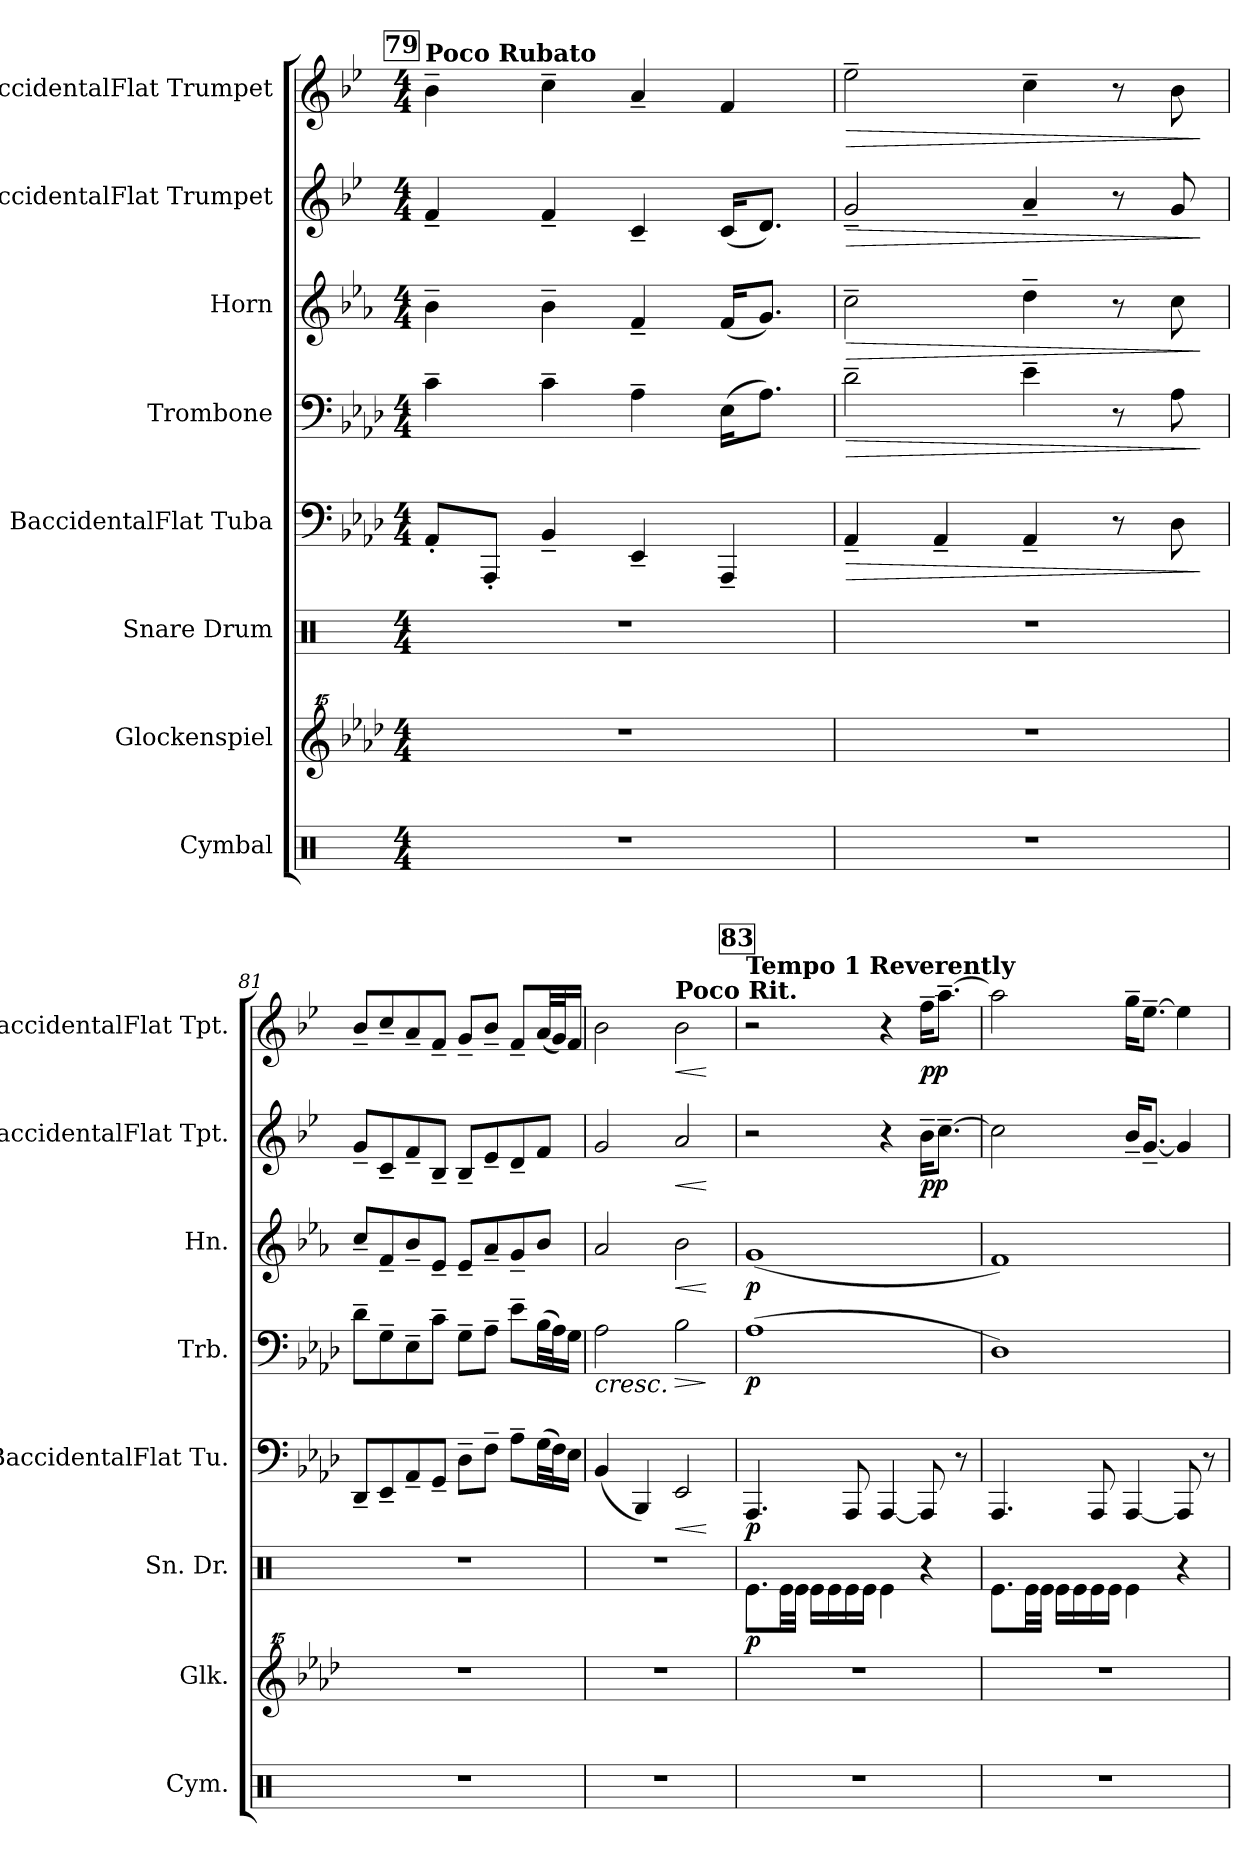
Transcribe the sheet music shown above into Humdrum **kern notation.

**kern	**kern	**kern	**dynam	**kern	**dynam	**kern	**dynam	**kern	**dynam	**kern	**dynam	**kern	**dynam
*part8	*part7	*part6	*part6	*part5	*part5	*part4	*part4	*part3	*part3	*part2	*part2	*part1	*part1
*staff8	*staff7	*staff6	*staff6	*staff5	*staff5	*staff4	*staff4	*staff3	*staff3	*staff2	*staff2	*staff1	*staff1
*I"Cymbal	*I"Glockenspiel	*I"Snare Drum	*	*I"BaccidentalFlat Tuba	*	*I"Trombone	*	*I"Horn	*	*I"BaccidentalFlat Trumpet	*	*I"BaccidentalFlat Trumpet	*
*I'Cym.	*I'Glk.	*I'Sn. Dr.	*	*I'BaccidentalFlat Tu.	*	*I'Trb.	*	*I'Hn.	*	*I'BaccidentalFlat Tpt.	*	*I'BaccidentalFlat Tpt.	*
*clefX	*clefG^^2	*clefX	*	*clefF4	*	*clefF4	*	*clefG2	*	*clefG2	*	*clefG2	*
*	*	*	*	*	*	*	*	*ITrd4c7	*	*ITrd1c2	*	*ITrd1c2	*
*k[]	*k[b-e-a-d-]	*k[]	*	*k[b-e-a-d-]	*	*k[b-e-a-d-]	*	*k[b-e-a-d-]	*	*k[b-e-a-d-]	*	*k[b-e-a-d-]	*
*M4/4	*M4/4	*M4/4	*	*M4/4	*	*M4/4	*	*M4/4	*	*M4/4	*	*M4/4	*
!!LO:REH:place=s1:a:B:fs=14:t=79
=79	=79	=79	=79	=79	=79	=79	=79	=79	=79	=79	=79	=79	=79
!	!	!	!	!	!	!	!	!	!	!	!	!LO:TX:a:B:t=Poco Rubato	!
1r	1r	1r	.	8AA-'/L	.	4c~\	.	4e-~\	.	4e-~/	.	4a-~\	.
.	.	.	.	8AAA-'/J	.	.	.	.	.	.	.	.	.
.	.	.	.	4BB-~/	.	4c~\	.	4e-~\	.	4e-~/	.	4b-~\	.
.	.	.	.	4EE-~/	.	4A-~\	.	4B-~/	.	4B-~/	.	4g~/	.
.	.	.	.	4AAA-~/	.	(16E-\KL	.	(16B-/KL	.	(16B-/KL	.	4e-/	.
.	.	.	.	.	.	8.A-\J)	.	8.c/J)	.	8.c/J)	.	.	.
=80	=80	=80	=80	=80	=80	=80	=80	=80	=80	=80	=80	=80	=80
!	!	!	!	!	!LO:HP:b	!	!LO:HP:b	!	!LO:HP:b	!	!LO:HP:b	!	!LO:HP:b
1r	1r	1r	.	4AA-~/	>	2d-~\	>	2f~\	>	2f~/	>	2dd-~\	>
.	.	.	.	4AA-~/	.	.	.	.	.	.	.	.	.
.	.	.	.	4AA-~/	.	4e-~\	.	4g~\	.	4g~/	.	4b-~\	.
.	.	.	.	8r	.	8r	.	8r	.	8r	.	8r	.
.	.	.	.	8D-\	.	8A-\	.	8f\	.	8f/	.	8a-\	.
.	.	.	.	.	]	.	]	.	]	.	]	.	]
=81	=81	=81	=81	=81	=81	=81	=81	=81	=81	=81	=81	=81	=81
1r	1r	1r	.	8DD-~/L	.	8d-~\L	.	8f~/L	.	8f~/L	.	8a-~/L	.
.	.	.	.	8EE-~/	.	8G~\	.	8B-~/	.	8B-~/	.	8b-~/	.
.	.	.	.	8AA-~/	.	8E-~\	.	8e-~/	.	8e-~/	.	8g~/	.
.	.	.	.	8GG~/J	.	8c~\J	.	8A-~/J	.	8A-~/J	.	8e-~/J	.
.	.	.	.	8D-~\L	.	8G~\L	.	8A-~/L	.	8A-~/L	.	8f~/L	.
.	.	.	.	8F~\J	.	8A-~\J	.	8d-~/	.	8d-~/	.	8a-~/J	.
.	.	.	.	8A-~\L	.	8e-~\L	.	8c~/	.	8c~/	.	8e-~/L	.
.	.	.	.	(32G\LL	.	(32B-\LL	.	8e-/J	.	8e-/J	.	(32g/LL	.
.	.	.	.	32F\J)	.	32A-\J)	.	.	.	.	.	32f/J)	.
.	.	.	.	16E-\JJ	.	16G\JJ	.	.	.	.	.	16e-/JJ	.
=82	=82	=82	=82	=82	=82	=82	=82	=82	=82	=82	=82	=82	=82
!	!	!	!	!	!	!	!LO:HP:b	!	!	!	!	!	!
1r	1r	1r	.	(4BB-/	.	2A-\	<	2d-/	.	2f/	.	2a-\	.
.	.	.	.	4BBB-/)	.	.	.	.	.	.	.	.	.
!	!	!	!	!	!	!	!	!	!	!	!	!LO:TX:a:B:t=Poco Rit.	!
!	!	!	!	!	!LO:HP:b	!	!	!	!	!	!	!	!
!	!	!	!	!	!LO:HP:n=1:b	!	!LO:HP:b	!	!LO:HP:b	!	!	!	!
!	!	!	!	!	!	!	!	!	!LO:HP:n=1:b	!	!LO:HP:b	!	!
!	!	!	!	!	!	!	!	!	!	!	!LO:HP:n=1:b	!	!LO:HP:b
!	!	!	!	!	!	!	!	!	!	!	!	!	!LO:HP:n=1:b
.	.	.	.	2EE-/	< >	2B-\	>	2e-\	< >	2g/	< >	2a-\	< >
.	.	.	.	.	[	.	[ ]	.	[	.	[	.	[
!!LO:PB:g=z
!!LO:REH:place=s1:a:B:fs=14:t=83
=83	=83	=83	=83	=83	=83	=83	=83	=83	=83	=83	=83	=83	=83
!	!	!	!	!	!	!	!	!	!	!	!	!LO:TX:a:B:t=Tempo 1 Reverently	!
!	!	!	!LO:DY:b	!	!LO:DY:b	!	!LO:DY:b	!	!LO:DY:b	!	!	!	!
1r	1r	8.Re\L	p	4.AAA-/	p	(1A-	p	(1c	p	2r	.	2r	.
.	.	32Re\LL	.	.	.	.	.	.	.	.	.	.	.
.	.	32Re\JJJ	.	.	.	.	.	.	.	.	.	.	.
.	.	16Re\LL	.	.	.	.	.	.	.	.	.	.	.
.	.	16Re\	.	.	.	.	.	.	.	.	.	.	.
.	.	16Re\	.	8AAA-/	]	.	.	.	.	.	.	.	.
.	.	16Re\JJ	.	.	.	.	.	.	.	.	.	.	.
.	.	4Re\	.	[4AAA-/	.	.	.	.	.	4r	]	4r	]
!	!	!	!	!	!	!	!	!	!	!	!LO:DY:b	!	!LO:DY:b
.	.	4r	.	8AAA-/]	.	.	.	.	.	16a-~\KL	pp	16ee-~\KL	pp
.	.	.	.	.	.	.	.	.	.	[8.b-~\J	.	[8.gg~\J	.
.	.	.	.	8r	.	.	.	.	.	.	.	.	.
.	.	.	.	.	.	.	.	.	]	.	.	.	.
=84	=84	=84	=84	=84	=84	=84	=84	=84	=84	=84	=84	=84	=84
1r	1r	8.Re\L	.	4.AAA-/	.	1D-)	.	1B-)	.	2b-\]	.	2gg\]	.
.	.	32Re\LL	.	.	.	.	.	.	.	.	.	.	.
.	.	32Re\JJJ	.	.	.	.	.	.	.	.	.	.	.
.	.	16Re\LL	.	.	.	.	.	.	.	.	.	.	.
.	.	16Re\	.	.	.	.	.	.	.	.	.	.	.
.	.	16Re\	.	8AAA-/	.	.	.	.	.	.	.	.	.
.	.	16Re\JJ	.	.	.	.	.	.	.	.	.	.	.
.	.	4Re\	.	[4AAA-/	.	.	.	.	.	16a-~/KL	.	16ff~\KL	.
.	.	.	.	.	.	.	.	.	.	[8.f~/J	.	[8.dd-~\J	.
.	.	4r	.	8AAA-/]	.	.	.	.	.	4f/]	.	4dd-\]	.
.	.	.	.	8r	.	.	.	.	.	.	.	.	.
=	=	=	=	=	=	=	=	=	=	=	=	=	=
*-	*-	*-	*-	*-	*-	*-	*-	*-	*-	*-	*-	*-	*-
